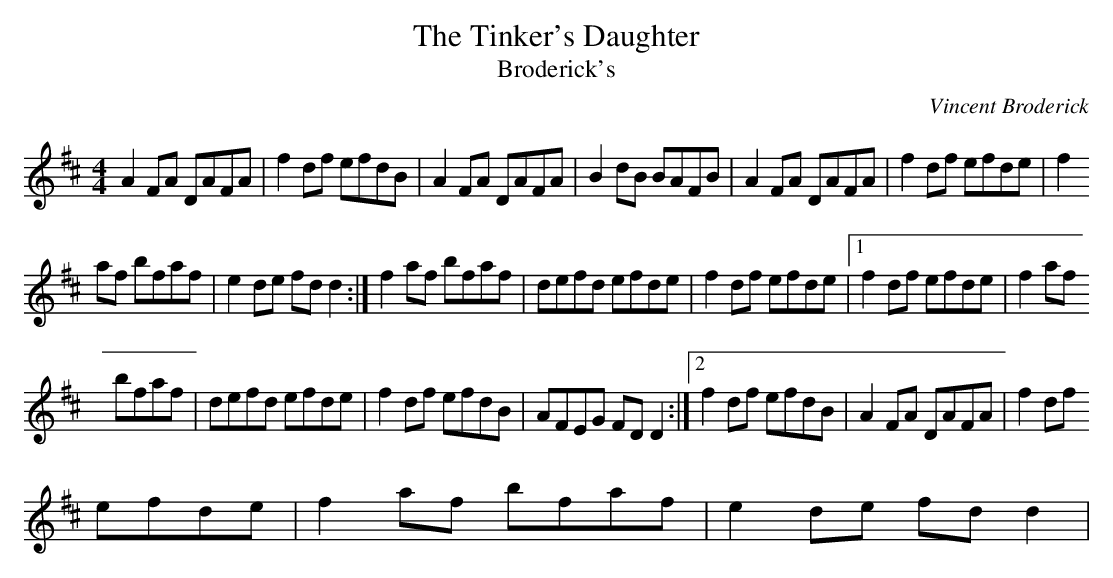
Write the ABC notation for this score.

X:1
T:Tinker's Daughter, The
T:Broderick's
M:4/4
L:1/8
C:Vincent Broderick
K:D
A2 FA DAFA|f2 df efdB|A2 FA DAFA|B2 dB BAFB|A2 FA DAFA|f2 df efde| f2
af bfaf|e2de fd d2:| f2 af bfaf|defd efde|f2 df efde|1 f2 df efde|f2af
bfaf| defd efde|f2 df efdB| AFEG FDD2:|2  f2 df efdB|A2 FA DAFA|f2 df
efde| f2 af bfaf|e2de fd d2|
